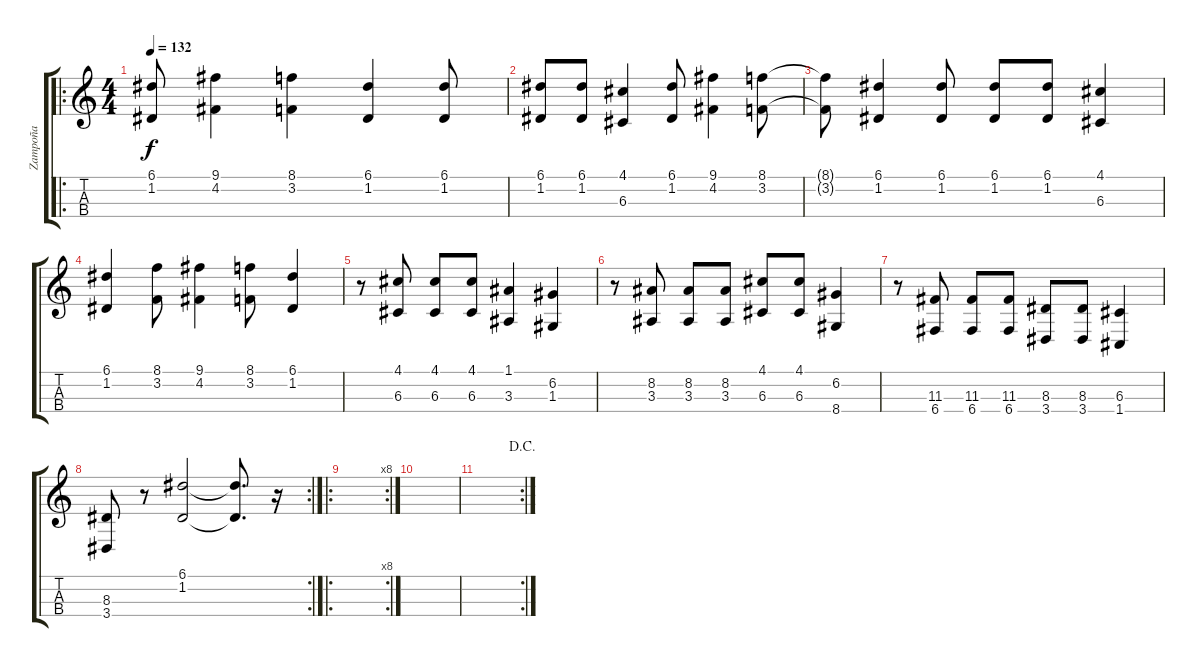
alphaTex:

\track ("Zampoña" "Zampoña") {instrument panflute}
\staff {score tabs}
\tuning (A4 D4 G3 C3) {hide}
\ro
\ts (4 4)
\tempo 132
\clef g2
\ks c
(6.1 1.2).8{dy f instrument panflute} (9.1 4.2).4 (8.1 3.2).4 (6.1 1.2).4 (6.1 1.2).8 |
(6.1 1.2).8 (6.1 1.2).8 (4.1 6.3).4 (6.1 1.2).8 (9.1 4.2).4 (8.1 3.2).8 |
(8.1{t} 3.2{t}).8 (6.1 1.2).4 (6.1 1.2).8 (6.1 1.2).8 (6.1 1.2).8 (4.1 6.3).4 |
(6.1 1.2).4 (8.1 3.2).8 (9.1 4.2).4 (8.1 3.2).8 (6.1 1.2).4 |
r.8 (4.1 6.3).8 (4.1 6.3).8 (4.1 6.3).8 (1.1 3.3).4 (6.2 1.3).4 |
r.8 (8.2 3.3).8 (8.2 3.3).8 (8.2 3.3).8 (4.1 6.3).8 (4.1 6.3).8 (6.2 8.4).4 |
r.8 (11.3 6.4).8 (11.3 6.4).8 (11.3 6.4).8 (8.3 3.4).8 (8.3 3.4).8 (6.3 1.4).4 |
\rc 2
(8.3 3.4).8 r.8 (6.1 1.2).2 (6.1{t} 1.2{t}).8{d} r.16 |
\ro
\rc 8
|
|
\rc 2
\jump dacapo
